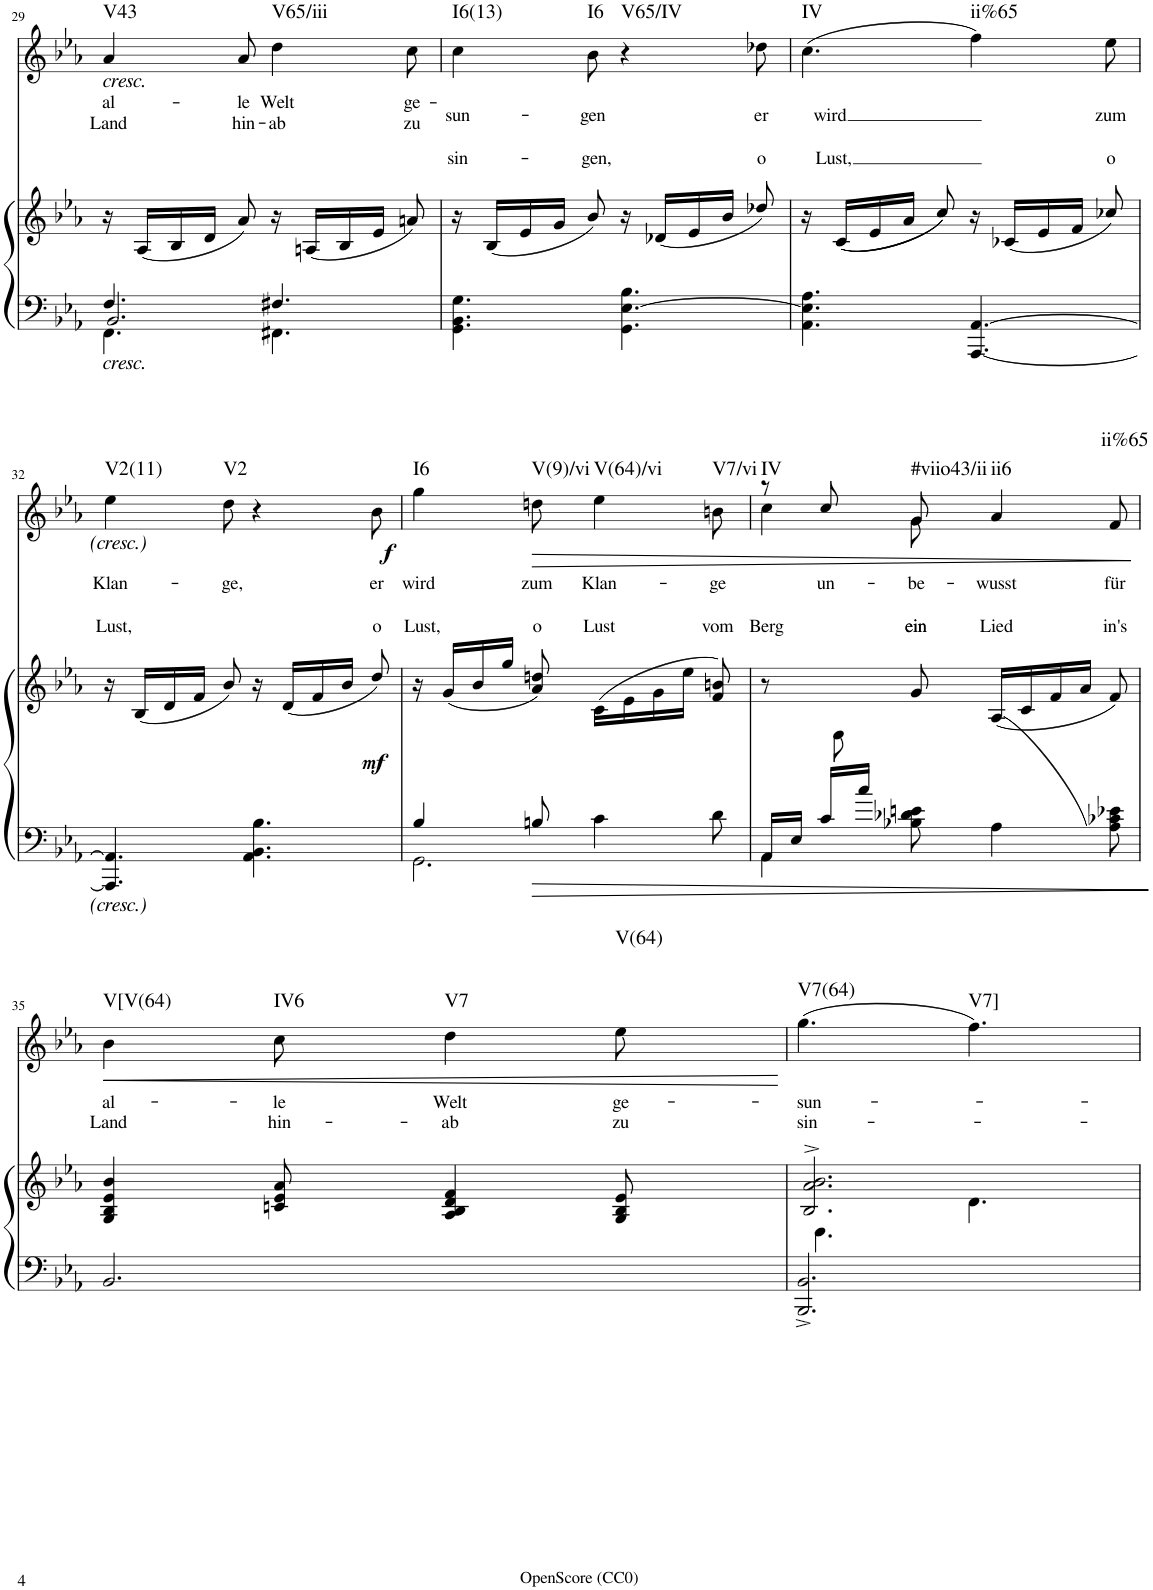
**kern	**kern	**dynam	**kern	**text	**text	**dynam	**harte
*part2	*part2	*part2	*part1	*part1	*part1	*part1	*part1
*staff3	*staff2	*staff2/3	*staff1	*staff1	*staff1	*staff1	*
*I"Piano	*	*	*I"Voice	*	*	*	*
*I'Pno	*	*	*	*	*	*	*
!!LO:PB:g=z
*clefF4	*clefG2	*	*clefG2	*	*	*	*
*k[b-e-a-]	*k[b-e-a-]	*	*k[b-e-a-]	*	*	*	*
*M6/8	*M6/8	*	*M6/8	*	*	*	*
=29	=29	=29	=29	=29	=29	=29	=29
*^	*	*	*	*	*	*	*
*	*^	*	*	*	*	*	*	*
!	!	!	!	!	!LO:TX:b:i:t=cresc.	!	!	!	!
!LO:TX:b:i:t=cresc.	!	!	!	!	!	!	!	!	!
!	!	!	!	!	!	!LO:LY:b	!LO:LY:b	!	!LO:H:kt=V43
4.F/	2.BB-/	4.FF\	16r	.	4a-/	al-	Land	.	N
.	.	.	(16A-/LL	.	.	.	.	.	.
.	.	.	16B-/	.	.	.	.	.	.
.	.	.	16d/JJ	.	.	.	.	.	.
!	!	!	!	!	!	!LO:LY:b	!LO:LY:b	!	!
.	.	.	8a-/)	.	8a-/	-le	hin-	.	.
!	!	!	!	!	!	!LO:LY:b	!LO:LY:b	!	!LO:H:kt=V65/iii
4.F#X/	.	4.FF#X\	16r	.	4dd\	Welt	-ab	.	N
.	.	.	(16An/LL	.	.	.	.	.	.
.	.	.	16B-/	.	.	.	.	.	.
.	.	.	16e-/JJ	.	.	.	.	.	.
!	!	!	!	!	!	!LO:LY:b	!LO:LY:b	!	!
.	.	.	8an/)	.	8cc\	ge-	zu	.	.
*v	*v	*v	*	*	*	*	*	*	*
=30	=30	=30	=30	=30	=30	=30	=30
!	!	!	!	!LO:LY:b	!LO:LY:b	!	!LO:H:kt=I6(13)
4.GG\ 4.BB-\ 4.G\	16r	.	4cc\	-sun-	sin-	.	N
.	(16B-/LL	.	.	.	.	.	.
.	16e-/	.	.	.	.	.	.
.	16g/JJ	.	.	.	.	.	.
!	!	!	!	!LO:LY:b	!LO:LY:b	!	!LO:H:kt=I6
.	8b-/)	.	8b-\	-gen	-gen,	.	N
!	!	!	!	!	!	!	!LO:H:kt=V65/IV
4.GG\ [4.E-\ 4.B-\	16r	.	4r	.	.	.	N
.	(16d-X/LL	.	.	.	.	.	.
.	16e-/	.	.	.	.	.	.
.	16b-/JJ	.	.	.	.	.	.
!	!	!	!	!LO:LY:b	!LO:LY:b	!	!
.	8dd-X/)	.	8dd-X\	er	o	.	.
=31	=31	=31	=31	=31	=31	=31	=31
!	!	!	!	!LO:LY:b	!LO:LY:b	!	!LO:H:kt=IV
4.AA-\ 4.E-\] 4.A-\	16r	.	(4.cc\	wird	Lust,	.	N
.	((16c/LL	.	.	.	.	.	.
.	16e-/	.	.	.	.	.	.
.	16a-/JJ	.	.	.	.	.	.
.	8cc/))	.	.	.	.	.	.
!	!	!	!	!	!	!	!LO:H:kt=ii%65
[4.AAA-/ [4.AA-/	16r	.	4ff\)	.	.	.	N
.	(16c-X/LL	.	.	.	.	.	.
.	16e-/	.	.	.	.	.	.
.	16f/JJ	.	.	.	.	.	.
!	!	!	!	!LO:LY:b	!LO:LY:b	!	!
.	8cc-X/)	.	8ee-\	zum	o	.	.
!!LO:LB:g=z
=32	=32	=32	=32	=32	=32	=32	=32
!	!	!	!	!LO:LY:b	!LO:LY:b	!	!LO:H:kt=V2(11)
4.AAA-/] 4.AA-/]	16r	.	4ee-\	Klan-	Lust,	.	N
.	(16B-/LL	.	.	.	.	.	.
.	16d/	.	.	.	.	.	.
.	16f/JJ	.	.	.	.	.	.
!	!	!	!	!LO:LY:b	!	!	!LO:H:kt=V2
.	8b-/)	.	8dd\	-ge,	.	.	N
4.AA-\ 4.BB-\ 4.B-\	16r	.	4r	.	.	.	.
.	(16d/LL	.	.	.	.	.	.
.	16f/	.	.	.	.	.	.
.	16b-/JJ	.	.	.	.	.	.
!	!	!LO:DY:b	!	!LO:LY:b	!LO:LY:b	!LO:DY:b	!
.	8dd/)	mf	8b-\	er	o	f	.
=33	=33	=33	=33	=33	=33	=33	=33
*^	*	*	*	*	*	*	*
!	!	!	!	!	!LO:LY:b	!LO:LY:b	!	!LO:H:kt=I6
4B-/	2.GG\	16r	.	4gg\	wird	Lust,	.	N
.	.	(16g/LL	.	.	.	.	.	.
.	.	16b-/	.	.	.	.	.	.
.	.	16gg/JJ	.	.	.	.	.	.
!	!	!	!	!	!LO:LY:b	!LO:LY:b	!LO:HP:b	!LO:H:kt=V(9)/vi
8Bn/	.	8a-/ 8ddn/)	.	8ddn\	zum	o	>	N
!	!	!	!	!	!LO:LY:b	!LO:LY:b	!	!LO:H:kt=V(64)/vi
4c\	.	(16c\LL	.	4ee-\	Klan-	Lust	.	N
.	.	16e-\	.	.	.	.	.	.
.	.	16g\	.	.	.	.	.	.
.	.	16ee-\JJ	.	.	.	.	.	.
!	!	!	!	!	!LO:LY:b	!LO:LY:b	!	!LO:H:kt=V7/vi
8d\	.	8f/ 8bn/)	.	8bn\	-ge	vom	.	N
=34	=34	=34	=34	=34	=34	=34	=34	=34
*	*	*	*	*^	*	*	*	*
!	!	!	!	!	!	!	!LO:LY:b	!	!LO:H:kt=IV
16AA-/LL	4AA-\	8r	.	8r	4cc\	.	Berg	.	N
16E-/JJ	.	.	.	.	.	.	.	.	.
!	!	!	!	!	!	!LO:LY:b	!	!	!
16c/LL	.	8e-\	.	8cc/L	.	un-	.	.	.
16cc/JJ	.	.	.	.	.	.	.	.	.
!	!	!	!	!	!	!LO:LY:b	!LO:LY:b	!	!
!	!	!	!	!	!	!	!LO:LY:b	!	!LO:H:kt=#viio43/ii
8B-X\ 8d-X\ 8en\	8ryy	8g/	.	8g/J	8g\	.	ein	.	N
!	!	!	!	!	!	!LO:LY:b	!LO:LY:b	!	!LO:H:kt=ii6
8ryy	4A-\	([16A-/LL	.	4a-/	4.ryy	-wusst	Lied	.	N
.	.	16c/	.	.	.	.	.	.	.
8ryy	.	16f/	.	.	.	.	.	.	.
.	.	16a-/JJ	.	.	.	.	.	.	.
!	!	!	!	!	!	!LO:LY:b	!LO:LY:b	!	!LO:H:kt=ii%65
8A-\] 8c-X\ 8e-X\	8ryy	8f/)	.	8f/	.	für	in's	.	N
*v	*v	*	*	*v	*v	*	*	*	*
.	.	.	.	.	.	]	.
!!LO:LB:g=z
=35	=35	=35	=35	=35	=35	=35	=35
!	!	!	!	!LO:LY:b	!LO:LY:b	!LO:HP:b	!LO:H:kt=V[V(64)
2.BB-/	4G/ 4B-/ 4e-/ 4b-/	.	4b-\	al-	Land	<	N
!	!	!	!	!LO:LY:b	!LO:LY:b	!	!LO:H:kt=IV6
.	8cn/ 8e-/ 8a-/	.	8cc\	-le	hin-	.	N
!	!	!	!	!LO:LY:b	!LO:LY:b	!	!LO:H:kt=V7
.	4A-/ 4B-/ 4d/ 4f/	.	4dd\	Welt	-ab	.	N
!	!	!	!	!LO:LY:b	!LO:LY:b	!	!LO:H:kt=V(64)
.	8G/ 8B-/ 8e-/	.	8ee-\	ge-	zu	.	N
.	.	.	.	.	.	[	.
=36	=36	=36	=36	=36	=36	=36	=36
*	*^	*	*	*	*	*	*
!	!	!	!	!	!LO:LY:b	!LO:LY:b	!	!LO:H:kt=V7(64)
2.BBB-/^ 2.BB-/^	2.B-/^ 2.a-/^ 2.b-/^	4.e-\	.	(4.gg\	-sun-	sin-	.	N
!	!	!	!	!	!	!	!	!LO:H:kt=V7]
.	.	4.d\	.	4.ff\)	.	.	.	N
*	*v	*v	*	*	*	*	*	*
=	=	=	=	=	=	=	=
*-	*-	*-	*-	*-	*-	*-	*-
